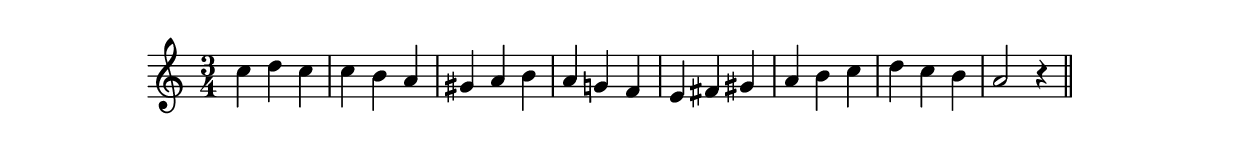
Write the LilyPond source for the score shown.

\version "2.19.49"
%{\header {
  composer = "L.R. Lewis"
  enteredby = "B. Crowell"
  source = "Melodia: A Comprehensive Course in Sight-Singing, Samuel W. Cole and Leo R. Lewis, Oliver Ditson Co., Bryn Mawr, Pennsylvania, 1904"
}%}
\score{{\key a \minor
\time 3/4
%{\tempo 4=130
%}\relative a' {
  c d c | c b a | gis a b | a g! f | e fis gis | a b c | d c b a2 r4
  \bar "||"
}

}}